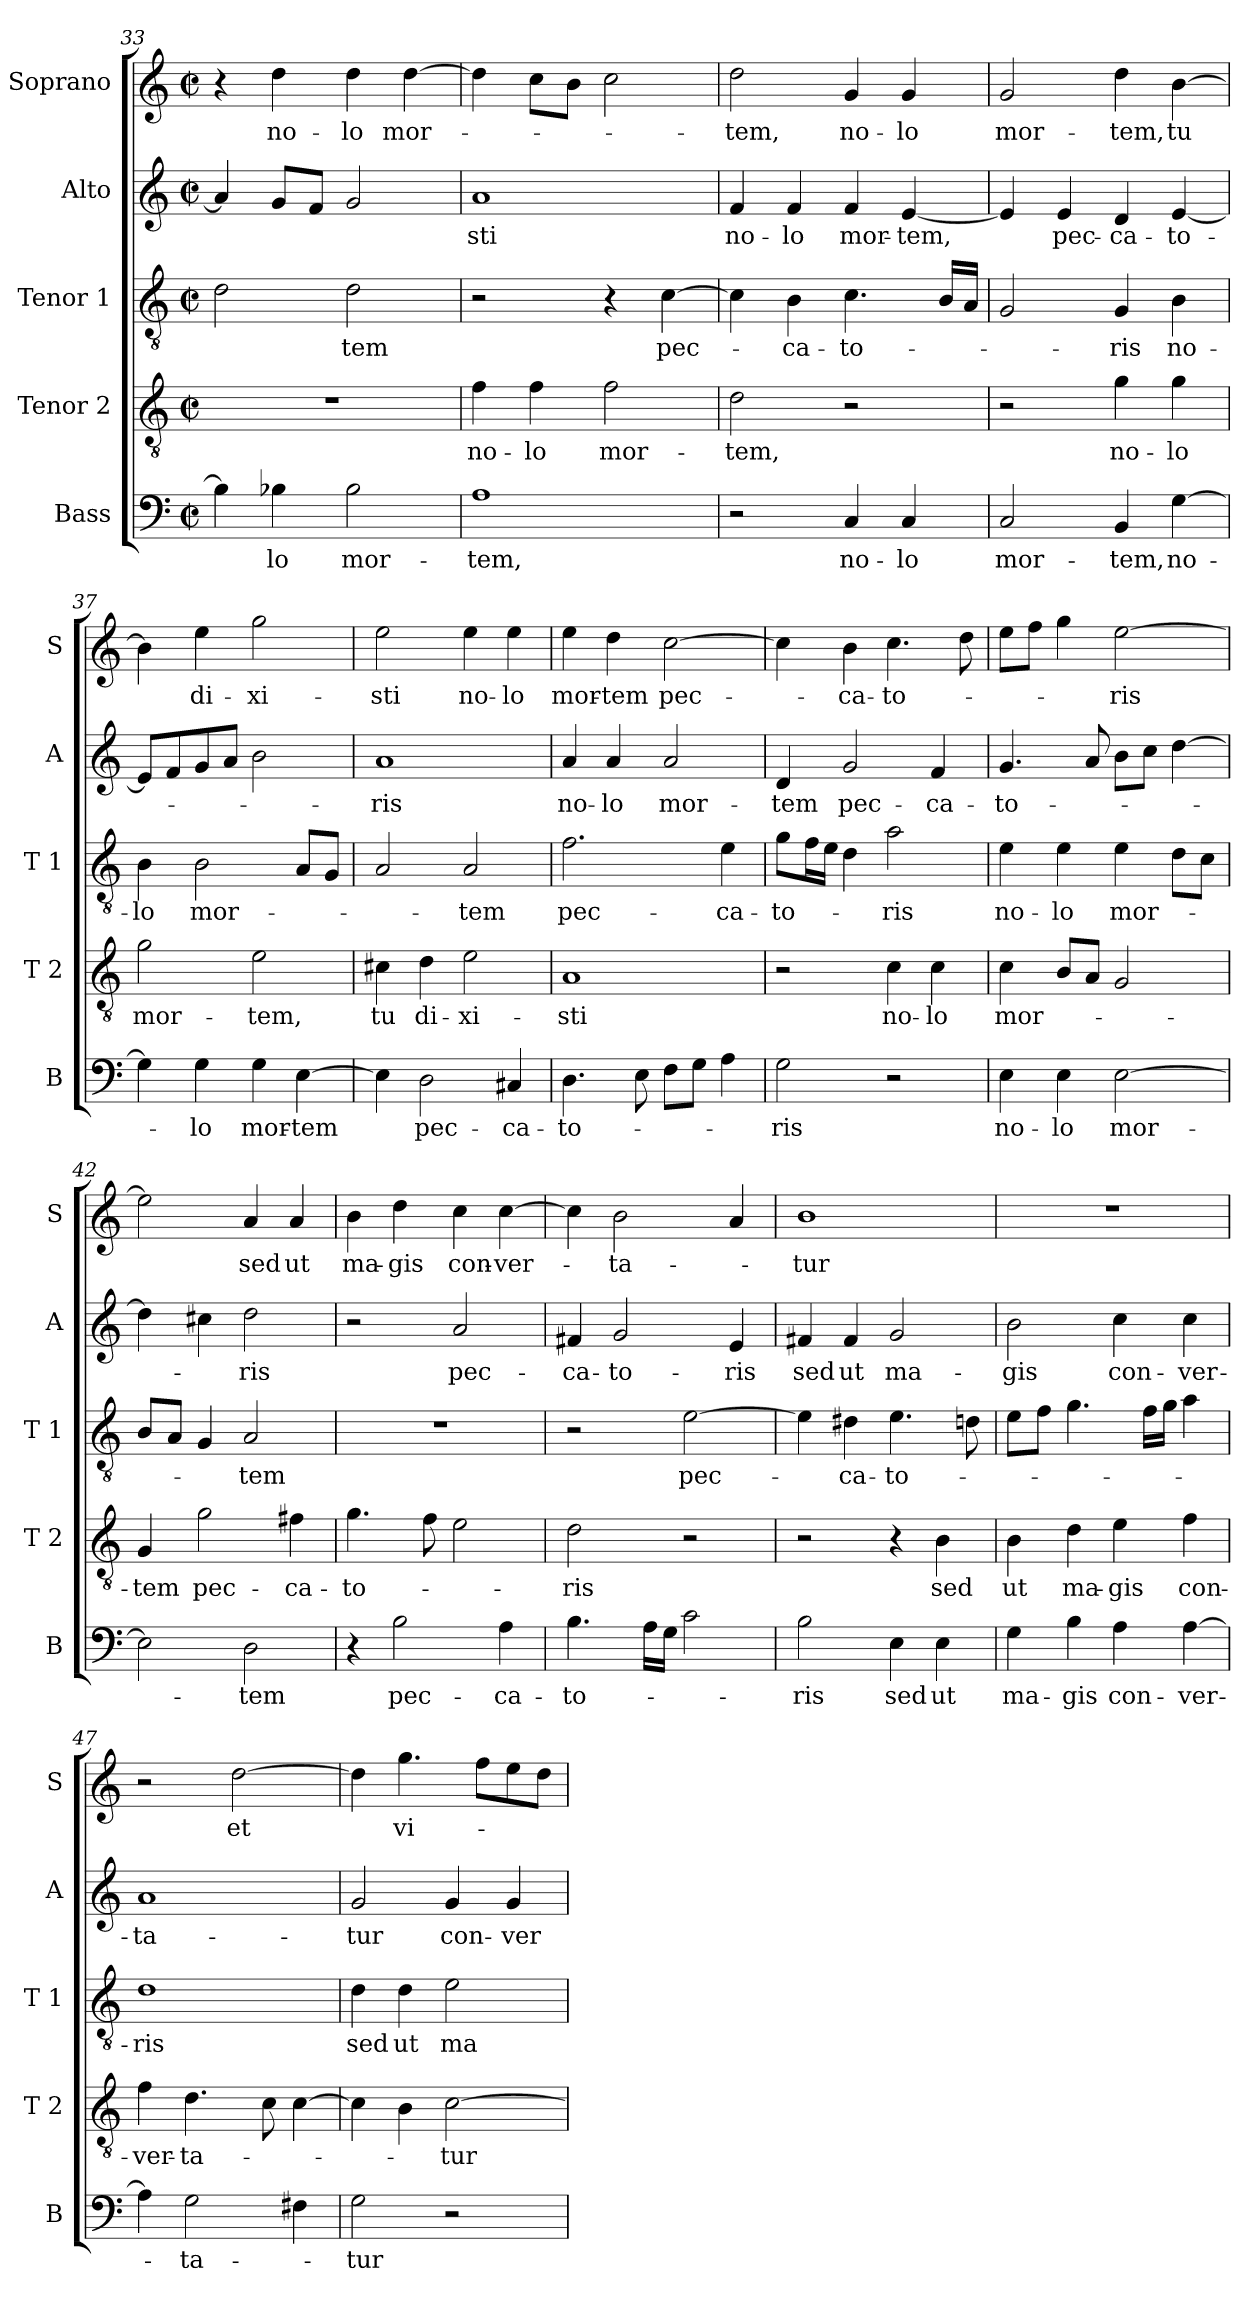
**kern	**text	**kern	**text	**kern	**text	**kern	**text	**kern	**text
*part5	*part5	*part4	*part4	*part3	*part3	*part2	*part2	*part1	*part1
*staff5	*staff5	*staff4	*staff4	*staff3	*staff3	*staff2	*staff2	*staff1	*staff1
*I"Bass	*	*I"Tenor 2	*	*I"Tenor 1	*	*I"Alto	*	*I"Soprano	*
*I'B	*	*I'T 2	*	*I'T 1	*	*I'A	*	*I'S	*
*clefF4	*	*clefGv2	*	*clefGv2	*	*clefG2	*	*clefG2	*
*k[]	*	*k[]	*	*k[]	*	*k[]	*	*k[]	*
*C:	*	*C:	*	*C:	*	*C:	*	*C:	*
*M2/2	*	*M2/2	*	*M2/2	*	*M2/2	*	*M2/2	*
*met(c|)	*	*met(c|)	*	*met(c|)	*	*met(c|)	*	*met(c|)	*
=33	=33	=33	=33	=33	=33	=33	=33	=33	=33
4B-\]	.	1r	.	2d\	.	4a/]	.	4r	.
4B-X\	-lo	.	.	.	.	8g/L	.	4dd\	no-
.	.	.	.	.	.	8f/J	.	.	.
2B-\	mor-	.	.	2d\	-tem	2g/	.	4dd\	-lo
.	.	.	.	.	.	.	.	[4dd\	mor-
=34	=34	=34	=34	=34	=34	=34	=34	=34	=34
1A	-tem,	4f\	no-	2r	.	1a	-sti	4dd\]	.
.	.	4f\	-lo	.	.	.	.	8cc\L	.
.	.	.	.	.	.	.	.	8b\J	.
.	.	2f\	mor-	4r	.	.	.	2cc\	.
.	.	.	.	[4c\	pec-	.	.	.	.
=35	=35	=35	=35	=35	=35	=35	=35	=35	=35
2r	.	2d\	-tem,	4c\]	.	4f/	no-	2dd\	-tem,
.	.	.	.	4B\	-ca-	4f/	-lo	.	.
4C/	no-	2r	.	4.c\	-to-	4f/	mor-	4g/	no-
4C/	-lo	.	.	.	.	[4e/	-tem,	4g/	-lo
.	.	.	.	16B/LL	.	.	.	.	.
.	.	.	.	16A/JJ	.	.	.	.	.
=36	=36	=36	=36	=36	=36	=36	=36	=36	=36
2C/	mor-	2r	.	2G/	.	4e/]	.	2g/	mor-
.	.	.	.	.	.	4e/	pec-	.	.
4BB/	-tem,	4g\	no-	4G/	-ris	4d/	-ca-	4dd\	-tem,
[4G\	no-	4g\	-lo	4B\	no-	[4e/	-to-	[4b\	tu
!!LO:LB:g=z
=37	=37	=37	=37	=37	=37	=37	=37	=37	=37
4G\]	.	2g\	mor-	4B\	-lo	8e/L]	.	4b\]	.
.	.	.	.	.	.	8f/	.	.	.
4G\	-lo	.	.	2B\	mor-	8g/	.	4ee\	di-
.	.	.	.	.	.	8a/J	.	.	.
4G\	mor-	2e\	-tem,	.	.	2b\	.	2gg\	-xi-
[4E\	-tem	.	.	8A/L	.	.	.	.	.
.	.	.	.	8G/J	.	.	.	.	.
=38	=38	=38	=38	=38	=38	=38	=38	=38	=38
4E\]	.	4c#X\	tu	2A/	.	1a	-ris	2ee\	-sti
2D\	pec-	4d\	di-	.	.	.	.	.	.
.	.	2e\	-xi-	2A/	-tem	.	.	4ee\	no-
4C#X/	-ca-	.	.	.	.	.	.	4ee\	-lo
=39	=39	=39	=39	=39	=39	=39	=39	=39	=39
4.D\	-to-	1A	-sti	2.f\	pec-	4a/	no-	4ee\	mor-
.	.	.	.	.	.	4a/	-lo	4dd\	-tem
8E\	.	.	.	.	.	.	.	.	.
8F\L	.	.	.	.	.	2a/	mor-	[2cc\	pec-
8G\J	.	.	.	.	.	.	.	.	.
4A\	.	.	.	4e\	-ca-	.	.	.	.
=40	=40	=40	=40	=40	=40	=40	=40	=40	=40
2G\	-ris	2r	.	8g\L	-to-	4d/	-tem	4cc\]	.
.	.	.	.	16f\L	.	.	.	.	.
.	.	.	.	16e\JJ	.	.	.	.	.
.	.	.	.	4d\	.	2g/	pec-	4b\	-ca-
2r	.	4c\	no-	2a\	-ris	.	.	4.cc\	-to-
.	.	4c\	-lo	.	.	4f/	-ca-	.	.
.	.	.	.	.	.	.	.	8dd\	.
=41	=41	=41	=41	=41	=41	=41	=41	=41	=41
4E\	no-	4c\	mor-	4e\	no-	4.g/	-to-	8ee\L	.
.	.	.	.	.	.	.	.	8ff\J	.
4E\	-lo	8B/L	.	4e\	-lo	.	.	4gg\	.
.	.	8A/J	.	.	.	8a/	.	.	.
[2E\	mor-	2G/	.	4e\	mor-	8b\L	.	[2ee\	-ris
.	.	.	.	.	.	8cc\J	.	.	.
.	.	.	.	8d\L	.	[4dd\	.	.	.
.	.	.	.	8c\J	.	.	.	.	.
!!LO:PB:g=z
=42	=42	=42	=42	=42	=42	=42	=42	=42	=42
2E\]	.	4G/	-tem	8B/L	.	4dd\]	.	2ee\]	.
.	.	.	.	8A/J	.	.	.	.	.
.	.	2g\	pec-	4G/	.	4cc#X\	.	.	.
2D\	-tem	.	.	2A/	-tem	2dd\	-ris	4a/	sed
.	.	4f#X\	-ca-	.	.	.	.	4a/	ut
=43	=43	=43	=43	=43	=43	=43	=43	=43	=43
4r	.	4.g\	-to-	1r	.	2r	.	4b\	ma-
2B\	pec-	.	.	.	.	.	.	4dd\	-gis
.	.	8f\	.	.	.	.	.	.	.
.	.	2e\	.	.	.	2a/	pec-	4cc\	con-
4A\	-ca-	.	.	.	.	.	.	[4cc\	-ver-
=44	=44	=44	=44	=44	=44	=44	=44	=44	=44
4.B\	-to-	2d\	-ris	2r	.	4f#X/	-ca-	4cc\]	.
.	.	.	.	.	.	2g/	-to-	2b\	-ta-
16A\LL	.	.	.	.	.	.	.	.	.
16G\JJ	.	.	.	.	.	.	.	.	.
2c\	.	2r	.	[2e\	pec-	.	.	.	.
.	.	.	.	.	.	4e/	-ris	4a/	.
=45	=45	=45	=45	=45	=45	=45	=45	=45	=45
2B\	-ris	2r	.	4e\]	.	4f#X/	sed	1b	-tur
.	.	.	.	4d#X\	-ca-	4f#/	ut	.	.
4E\	sed	4r	.	4.e\	-to-	2g/	ma-	.	.
4E\	ut	4B\	sed	.	.	.	.	.	.
.	.	.	.	8dn\	.	.	.	.	.
=46	=46	=46	=46	=46	=46	=46	=46	=46	=46
4G\	ma-	4B\	ut	8e\L	.	2b\	-gis	1r	.
.	.	.	.	8f\J	.	.	.	.	.
4B\	-gis	4d\	ma-	4.g\	.	.	.	.	.
4A\	con-	4e\	-gis	.	.	4cc\	con-	.	.
.	.	.	.	16f\LL	.	.	.	.	.
.	.	.	.	16g\JJ	.	.	.	.	.
[4A\	-ver-	4f\	con-	4a\	.	4cc\	-ver-	.	.
!!LO:LB:g=z
=47	=47	=47	=47	=47	=47	=47	=47	=47	=47
4A\]	.	4f\	-ver-	1d	-ris	1a	-ta-	2r	.
2G\	-ta-	4.d\	-ta-	.	.	.	.	.	.
.	.	.	.	.	.	.	.	[2dd\	et
.	.	8c\	.	.	.	.	.	.	.
4F#X\	.	[4c\	.	.	.	.	.	.	.
=48	=48	=48	=48	=48	=48	=48	=48	=48	=48
2G\	-tur	4c\]	.	4d\	sed	2g/	-tur	4dd\]	.
.	.	4B\	.	4d\	ut	.	.	4.gg\	vi-
2r	.	[2c\	-tur	2e\	ma-	4g/	con-	.	.
.	.	.	.	.	.	.	.	8ff\L	.
.	.	.	.	.	.	4g/	-ver-	8ee\	.
.	.	.	.	.	.	.	.	8dd\J	.
=	=	=	=	=	=	=	=	=	=
*-	*-	*-	*-	*-	*-	*-	*-	*-	*-
